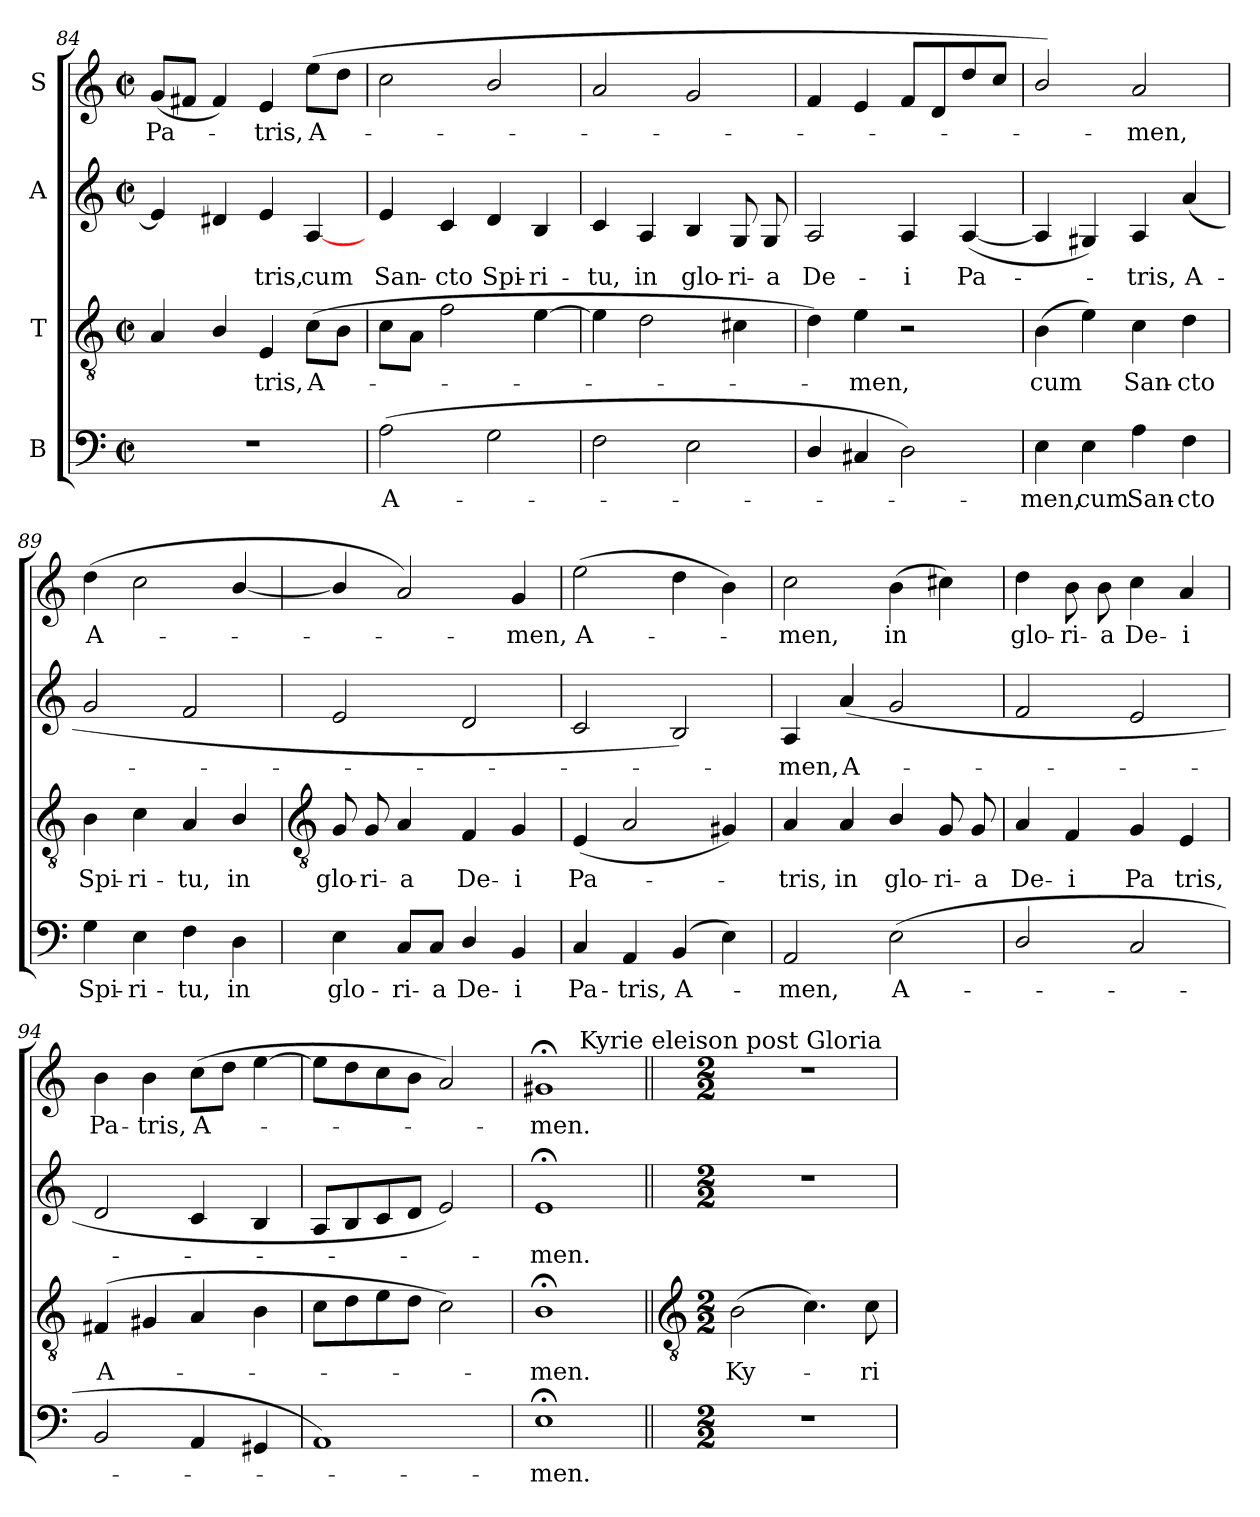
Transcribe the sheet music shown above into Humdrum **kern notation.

**kern	**text	**kern	**text	**kern	**text	**kern	**text
*part4	*part4	*part3	*part3	*part2	*part2	*part1	*part1
*staff4	*staff4	*staff3	*staff3	*staff2	*staff2	*staff1	*staff1
*I"B	*	*I"T	*	*I"A	*	*I"S	*
!!LO:LB:g=z
*clefF4	*	*clefGv2	*	*clefG2	*	*clefG2	*
*k[]	*	*k[]	*	*k[]	*	*k[]	*
*C:	*	*C:	*	*C:	*	*C:	*
*M2/2	*	*M2/2	*	*M2/2	*	*M2/2	*
*met(c|)	*	*met(c|)	*	*met(c|)	*	*met(c|)	*
=84	=84	=84	=84	=84	=84	=84	=84
!	!	!	!	!	!	!	!LO:LY:b
1r	.	4A	.	4e]	.	(<8gL	Pa-
.	.	.	.	.	.	8f#XJ	.
.	.	4B/	.	4d#X	.	4f#)	.
!	!	!	!LO:LY:b	!	!LO:LY:b	!	!LO:LY:b
.	.	4E	tris,	4e	tris,	4e	tris,
!	!	!	!LO:LY:b	!	!LO:LY:b	!	!LO:LY:b
.	.	(>8cL	A-	[4A	cum	(>8eeL	A-
.	.	8BJ	.	.	.	8ddJ	.
=85	=85	=85	=85	=85	=85	=85	=85
!	!LO:LY:b	!	!	!	!LO:LY:b	!	!
(>2A	A-	8cL	.	4e	San-	2cc	.
.	.	8AJ	.	.	.	.	.
!	!	!	!	!	!LO:LY:b	!	!
.	.	2f	.	4c	-cto	.	.
!	!	!	!	!	!LO:LY:b	!	!
2G	.	.	.	4d	Spi-	2b/	.
!	!	!	!	!	!LO:LY:b	!	!
.	.	[4e	.	4B	-ri-	.	.
=86	=86	=86	=86	=86	=86	=86	=86
!	!	!	!	!	!LO:LY:b	!	!
2F	.	4e]	.	4c	-tu,	2a	.
!	!	!	!	!	!LO:LY:b	!	!
.	.	2d	.	4A	in	.	.
!	!	!	!	!	!LO:LY:b	!	!
2E	.	.	.	4B	glo-	2g	.
!	!	!	!	!	!LO:LY:b	!	!
.	.	4c#X	.	8G	-ri-	.	.
!	!	!	!	!	!LO:LY:b	!	!
.	.	.	.	8G	-a	.	.
=87	=87	=87	=87	=87	=87	=87	=87
!	!	!	!	!	!LO:LY:b	!	!
4D/	.	4d)	.	2A	De-	4f	.
!	!	!	!LO:LY:b	!	!	!	!
4C#X	.	4e	men,	.	.	4e	.
!	!	!	!	!	!LO:LY:b	!	!
2D)	.	2r	.	4A	-i	8fL	.
.	.	.	.	.	.	8d	.
!	!	!	!	!	!LO:LY:b	!	!
.	.	.	.	(<[4A	Pa-	8dd	.
.	.	.	.	.	.	8ccJ	.
=88	=88	=88	=88	=88	=88	=88	=88
!	!LO:LY:b	!	!LO:LY:b	!	!	!	!
4E	men,	(>4B	cum	4A]	.	2b/)	.
!	!LO:LY:b	!	!	!	!	!	!
4E	cum	4e)	.	4G#X)	.	.	.
!	!LO:LY:b	!	!LO:LY:b	!	!LO:LY:b	!	!LO:LY:b
4A	San-	4c	San-	4A	tris,	2a	men,
!	!LO:LY:b	!	!LO:LY:b	!	!LO:LY:b	!	!
4F	-cto	4d	-cto	(<4a	A-	.	.
=89	=89	=89	=89	=89	=89	=89	=89
!	!LO:LY:b	!	!LO:LY:b	!	!	!	!LO:LY:b
4G	Spi-	4B	Spi-	2g	.	(<4dd	A-
!	!LO:LY:b	!	!LO:LY:b	!	!	!	!
4E	-ri-	4c	-ri-	.	.	2cc	.
!	!LO:LY:b	!	!LO:LY:b	!	!	!	!
4F	-tu,	4A	-tu,	2f	.	.	.
!	!LO:LY:b	!	!LO:LY:b	!	!	!	!
4D	in	4B/	in	.	.	[4b/	.
!!LO:LB:g=z
=90	=90	=90	=90	=90	=90	=90	=90
*	*	*clefGv2	*	*	*	*	*
!	!LO:LY:b	!	!LO:LY:b	!	!	!	!
4E	glo-	8G	glo-	2e	.	4b/]	.
!	!	!	!LO:LY:b	!	!	!	!
.	.	8G	-ri-	.	.	.	.
!	!LO:LY:b	!	!LO:LY:b	!	!	!	!
8C/L	-ri-	4A	-a	.	.	2a)	.
!	!LO:LY:b	!	!	!	!	!	!
8C/J	-a	.	.	.	.	.	.
!	!LO:LY:b	!	!LO:LY:b	!	!	!	!
4D/	De-	4F	De-	2d	.	.	.
!	!LO:LY:b	!	!LO:LY:b	!	!	!	!LO:LY:b
4BB	-i	4G	-i	.	.	4g	men,
=91	=91	=91	=91	=91	=91	=91	=91
!	!LO:LY:b	!	!LO:LY:b	!	!	!	!LO:LY:b
4C	Pa-	(<4E	Pa-	2c	.	(>2ee	A-
!	!LO:LY:b	!	!	!	!	!	!
4AA	-tris,	2A	.	.	.	.	.
!	!LO:LY:b	!	!	!	!	!	!
(4BB	A-	.	.	2B)	.	4dd	.
4E)	.	4G#X)	.	.	.	4b)	.
=92	=92	=92	=92	=92	=92	=92	=92
!	!LO:LY:b	!	!LO:LY:b	!	!LO:LY:b	!	!LO:LY:b
2AA	men,	4A	tris,	4A	men,	2cc	men,
!	!	!	!LO:LY:b	!	!LO:LY:b	!	!
.	.	4A	in	(<4a	A-	.	.
!	!LO:LY:b	!	!LO:LY:b	!	!	!	!LO:LY:b
(<2E	A-	4B/	glo-	2g	.	(>4b	in
!	!	!	!LO:LY:b	!	!	!	!
.	.	8G	-ri-	.	.	4cc#X)	.
!	!	!	!LO:LY:b	!	!	!	!
.	.	8G	-a	.	.	.	.
=93	=93	=93	=93	=93	=93	=93	=93
!	!	!	!LO:LY:b	!	!	!	!LO:LY:b
2D/	.	4A	De-	2f	.	4dd	glo-
!	!	!	!LO:LY:b	!	!	!	!LO:LY:b
.	.	4F	-i	.	.	8b	-ri-
!	!	!	!	!	!	!	!LO:LY:b
.	.	.	.	.	.	8b	-a
!	!	!	!LO:LY:b	!	!	!	!LO:LY:b
2C	.	4G	Pa	2e	.	4cc	De-
!	!	!	!LO:LY:b	!	!	!	!LO:LY:b
.	.	4E	tris,	.	.	4a	-i
=94	=94	=94	=94	=94	=94	=94	=94
!	!	!	!LO:LY:b	!	!	!	!LO:LY:b
2BB	.	(>4F#X	A-	2d	.	4b	Pa-
!	!	!	!	!	!	!	!LO:LY:b
.	.	4G#X	.	.	.	4b	-tris,
!	!	!	!	!	!	!	!LO:LY:b
4AA	.	4A	.	4c	.	(>8ccL	A-
.	.	.	.	.	.	8ddJ	.
4GG#X	.	4B	.	4B	.	[4ee	.
=95	=95	=95	=95	=95	=95	=95	=95
1AA)	.	8cL	.	8AL	.	8eeL]	.
.	.	8d	.	8B	.	8dd	.
.	.	8e	.	8c	.	8cc	.
.	.	8dJ	.	8dJ	.	8bJ	.
.	.	2c)	.	2e)	.	2a)	.
=96	=96	=96	=96	=96	=96	=96	=96
!	!LO:LY:b	!	!LO:LY:b	!	!LO:LY:b	!	!LO:LY:b
1E;<	men.	1B;<	men.	1e;<	men.	1g#X;<	men.
!!LO:LB:g=z
=97||	=97||	=97||	=97||	=97||	=97||	=97||	=97||
*	*	*clefGv2	*	*	*	*	*
*M2/2	*	*M2/2	*	*M2/2	*	*M2/2	*
!	!	!	!	!	!	!LO:TX:a:cj:t=Kyrie eleison post Gloria	!
!	!	!	!LO:LY:b	!	!	!	!
1r	.	(>2B	Ky-	1r	.	1r	.
.	.	4.c)	.	.	.	.	.
!	!	!	!LO:LY:b	!	!	!	!
.	.	8c	ri-	.	.	.	.
=	=	=	=	=	=	=	=
*-	*-	*-	*-	*-	*-	*-	*-
